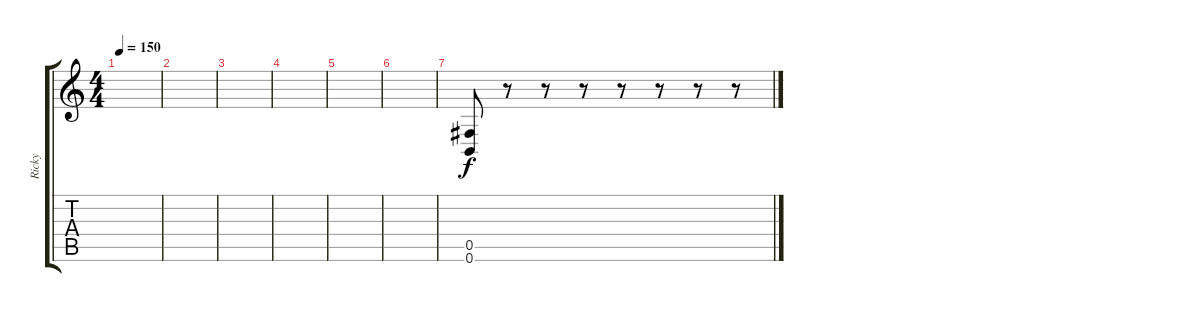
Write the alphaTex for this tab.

\track ("Ricky" "Ricky") {instrument overdrivenguitar}
\staff {score tabs}
\tuning (Db4 Ab3 E3 B2 Gb2 B1) {hide}
\ts (4 4)
\tempo 150
\clef g2
\ks c
|
|
|
|
|
|
(0.5 0.6).8 r.8 r.8 r.8 r.8 r.8 r.8 r.8
